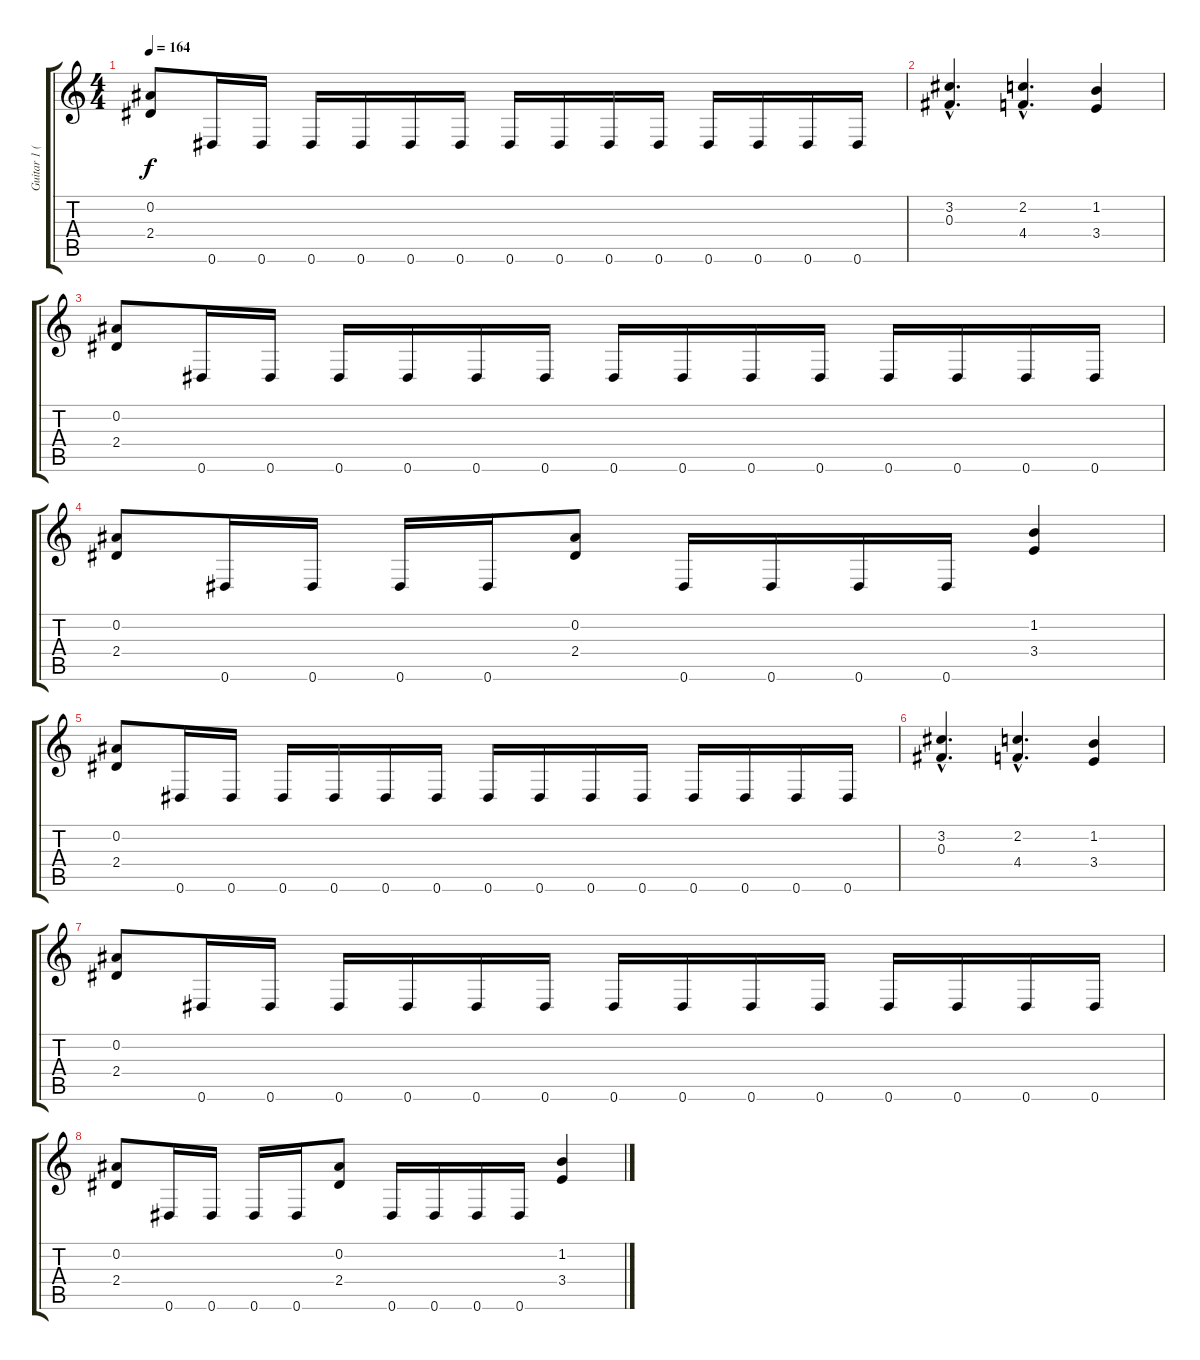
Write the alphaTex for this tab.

\track ("Guitar 1 (Jeff)" "Guitar 1 (") {instrument distortionguitar}
\staff {score tabs}
\tuning (Eb4 Bb3 Gb3 Db3 Ab2 Eb2) {hide}
\ts (4 4)
\tempo 164
\clef g2
\ks c
(0.2 2.4).8{dy f} 0.6.16 0.6.16 0.6.16 0.6.16 0.6.16 0.6.16 0.6.16 0.6.16 0.6.16 0.6.16 0.6.16 0.6.16 0.6.16 0.6.16 |
(3.2{hac} 0.3{hac}).4{d} (2.2{hac} 4.4{hac}).4{d} (1.2 3.4).4 |
(0.2 2.4).8 0.6.16 0.6.16 0.6.16 0.6.16 0.6.16 0.6.16 0.6.16 0.6.16 0.6.16 0.6.16 0.6.16 0.6.16 0.6.16 0.6.16 |
(0.2 2.4).8 0.6.16 0.6.16 0.6.16 0.6.16 (0.2 2.4).8 0.6.16 0.6.16 0.6.16 0.6.16 (1.2 3.4).4 |
(0.2 2.4).8 0.6.16 0.6.16 0.6.16 0.6.16 0.6.16 0.6.16 0.6.16 0.6.16 0.6.16 0.6.16 0.6.16 0.6.16 0.6.16 0.6.16 |
(3.2{hac} 0.3{hac}).4{d} (2.2{hac} 4.4{hac}).4{d} (1.2 3.4).4 |
(0.2 2.4).8 0.6.16 0.6.16 0.6.16 0.6.16 0.6.16 0.6.16 0.6.16 0.6.16 0.6.16 0.6.16 0.6.16 0.6.16 0.6.16 0.6.16 |
(0.2 2.4).8 0.6.16 0.6.16 0.6.16 0.6.16 (0.2 2.4).8 0.6.16 0.6.16 0.6.16 0.6.16 (1.2 3.4).4
